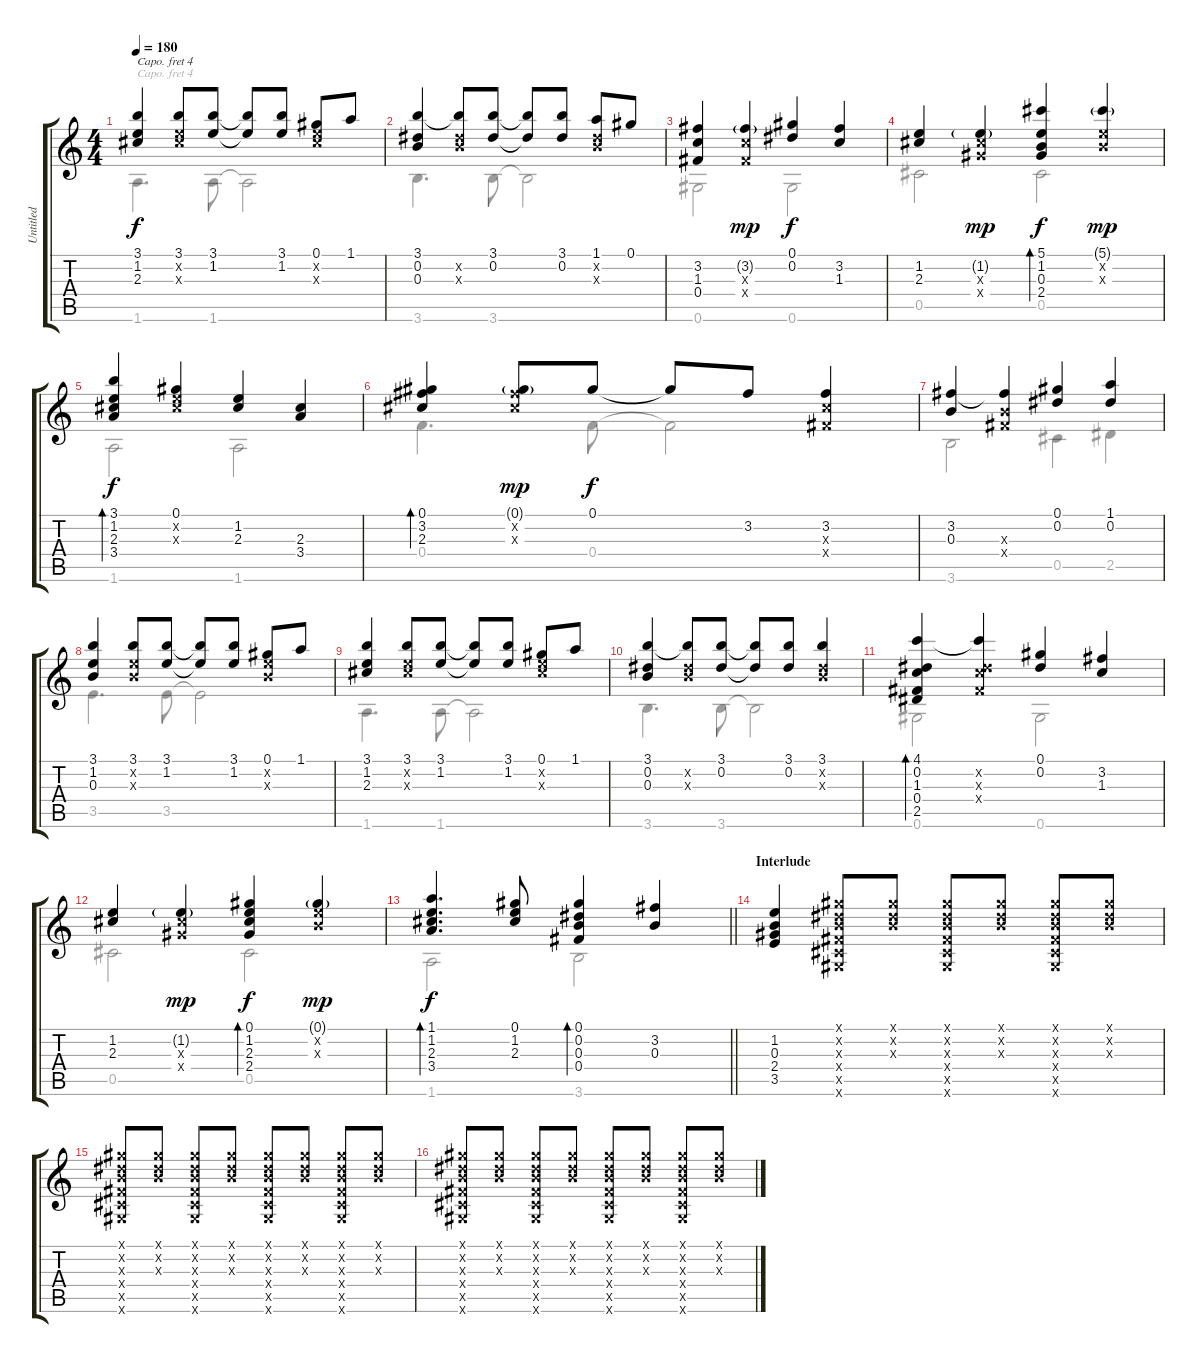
\track ("Untitled" "Untitled") {instrument acousticguitarsteel}
\staff {score tabs}
\capo 4
\tuning (E4 B3 G3 D3 A2 E2) {hide}
\voice
\ts (4 4)
\tempo 180
\clef g2
\ks c
(3.1 1.2 2.3).4{dy f} (3.1 1.2{x} 2.3{x}).8 (3.1 1.2).8 (3.1{t} 1.2{t}).8 (3.1 1.2).8 (0.1 1.2{x} 2.3{x}).8 1.1.8 |
(3.1 0.2 0.3).4 (3.1{t} 0.2{x} 0.3{x}).8 (3.1 0.2).8 (3.1{t} 0.2{t}).8 (3.1 0.2).8 (1.1 0.2{x} 0.3{x}).8 0.1.8 |
(3.2 1.3 0.4).4 (3.2{g} 1.3{x} 0.4{x}).4{dy mp} (0.1 0.2).4{dy f} (3.2 1.3).4 |
(1.2 2.3).4 (1.2{g} 2.3{x} 2.4{x}).4{dy mp} (5.1 1.2 0.3 2.4).4{bd 30 dy f} (5.1{g} 1.2{x} 0.3{x}).4{dy mp} |
(3.1 1.2 2.3 3.4).4{bd 30 dy f} (0.1 1.2{x} 2.3{x}).4 (1.2 2.3).4 (2.3 3.4).4 |
(0.1 3.2 2.3).4{bd 30} (0.1{g} 3.2{x} 2.3{x}).8{dy mp} 0.1.8{dy f} 0.1{t}.8 3.2.8 (3.2 2.3{x} 0.4{x}).4 |
(3.2 0.3).4 (3.2{t} 0.3{x} 0.4{x}).4 (0.1 0.2).4 (1.1 0.2).4 |
(3.1 1.2 0.3).4 (3.1 1.2{x} 0.3{x}).8 (3.1 1.2).8 (3.1{t} 1.2{t}).8 (3.1 1.2).8 (0.1 1.2{x} 0.3{x}).8 1.1.8 |
(3.1 1.2 2.3).4 (3.1 1.2{x} 2.3{x}).8 (3.1 1.2).8 (3.1{t} 1.2{t}).8 (3.1 1.2).8 (0.1 1.2{x} 2.3{x}).8 1.1.8 |
(3.1 0.2 0.3).4 (3.1{t} 0.2{x} 0.3{x}).8 (3.1 0.2).8 (3.1{t} 0.2{t}).8 (3.1 0.2).8 (3.1 0.2{x} 0.3{x}).4 |
(4.1 0.2 1.3 0.4 2.5).4{bd 30} (4.1{t} 0.2{x} 1.3{x} 0.4{x}).4 (0.1 0.2).4 (3.2 1.3).4 |
(1.2 2.3).4 (1.2{g} 2.3{x} 2.4{x}).4{dy mp} (0.1 1.2 2.3 2.4).4{bd 30 dy f} (0.1{g} 1.2{x} 0.3{x}).4{dy mp} |
\barLineRight lightlight
(1.1 1.2 2.3 3.4).4{d bd 30 dy f} (0.1 1.2 2.3).8 (0.1 0.2 0.3 0.4).4{bd 30} (3.2 0.3).4 |
\section ("" "Interlude")
(1.2 0.3 2.4 3.5).4 (0.1{x} 0.2{x} 0.3{x} 0.4{x} 0.5{x} 0.6{x}).8 (0.1{x} 0.2{x} 0.3{x}).8 (0.1{x} 0.2{x} 0.3{x} 0.4{x} 0.5{x} 0.6{x}).8 (0.1{x} 0.2{x} 0.3{x}).8 (0.1{x} 0.2{x} 0.3{x} 0.4{x} 0.5{x} 0.6{x}).8 (0.1{x} 0.2{x} 0.3{x}).8 |
(0.1{x} 0.2{x} 0.3{x} 0.4{x} 0.5{x} 0.6{x}).8 (0.1{x} 0.2{x} 0.3{x}).8 (0.1{x} 0.2{x} 0.3{x} 0.4{x} 0.5{x} 0.6{x}).8 (0.1{x} 0.2{x} 0.3{x}).8 (0.1{x} 0.2{x} 0.3{x} 0.4{x} 0.5{x} 0.6{x}).8 (0.1{x} 0.2{x} 0.3{x}).8 (0.1{x} 0.2{x} 0.3{x} 0.4{x} 0.5{x} 0.6{x}).8 (0.1{x} 0.2{x} 0.3{x}).8 |
(0.1{x} 0.2{x} 0.3{x} 0.4{x} 0.5{x} 0.6{x}).8 (0.1{x} 0.2{x} 0.3{x}).8 (0.1{x} 0.2{x} 0.3{x} 0.4{x} 0.5{x} 0.6{x}).8 (0.1{x} 0.2{x} 0.3{x}).8 (0.1{x} 0.2{x} 0.3{x} 0.4{x} 0.5{x} 0.6{x}).8 (0.1{x} 0.2{x} 0.3{x}).8 (0.1{x} 0.2{x} 0.3{x} 0.4{x} 0.5{x} 0.6{x}).8 (0.1{x} 0.2{x} 0.3{x}).8
\voice
\clef g2
\ottava regular
\simile none
\ks c
1.6.4{d dy f} 1.6.8 1.6{t}.2 |
3.6.4{d} 3.6.8 3.6{t}.2 |
0.6.2 0.6.2 |
0.5.2 0.5.2 |
1.6.2 1.6.2 |
0.4.4{d} 0.4.8 0.4{t}.2 |
3.6.2 0.5.4 2.5.4 |
3.5.4{d} 3.5.8 3.5{t}.2 |
1.6.4{d} 1.6.8 1.6{t}.2 |
3.6.4{d} 3.6.8 3.6{t}.2 |
0.6.2 0.6.2 |
0.5.2 0.5.2 |
\barLineRight lightlight
1.6.2 3.6.2 |
|
|
